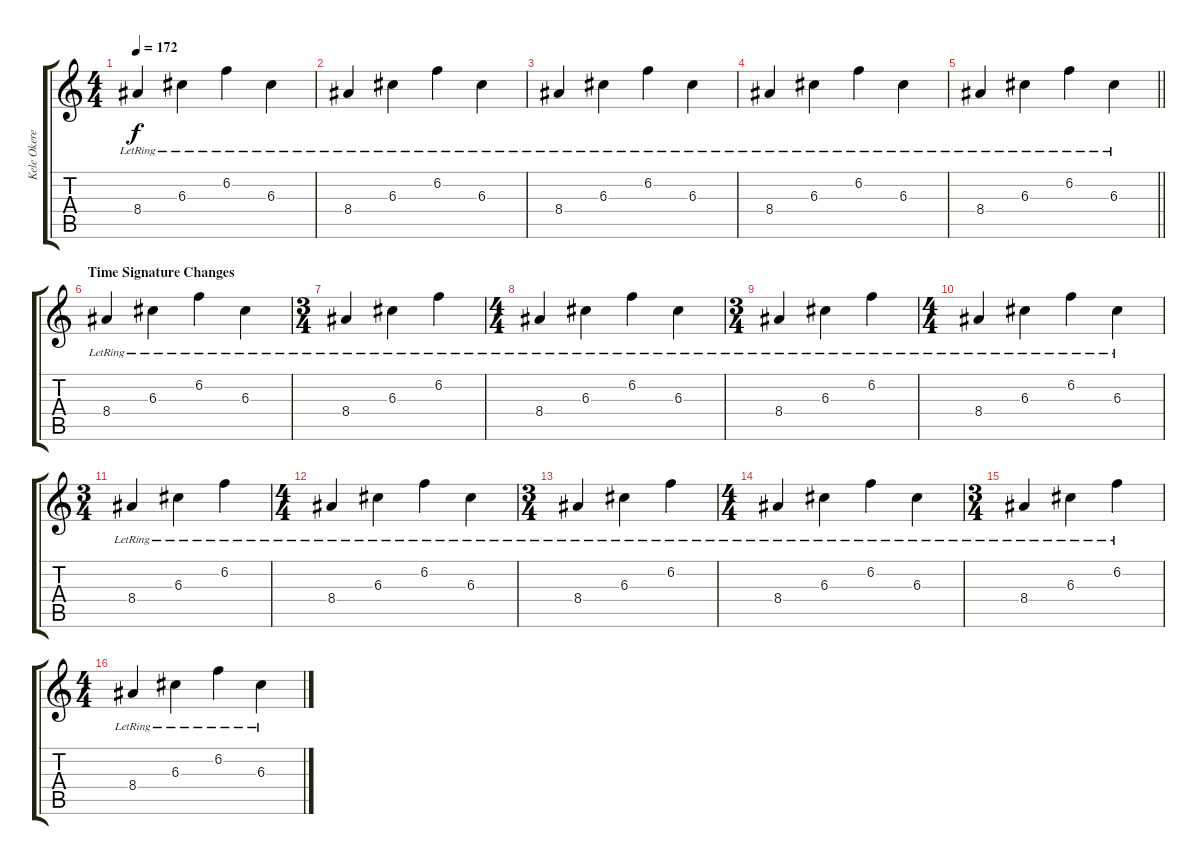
\track ("Kele Okereke" "Kele Okere") {instrument acousticguitarsteel}
\staff {score tabs}
\tuning (E4 B3 G3 D3 A2 E2) {hide}
\ts (4 4)
\tempo 172
\clef g2
\ks c
8.4{lr}.4{dy f} 6.3{lr}.4 6.2{lr}.4 6.3{lr}.4 |
8.4{lr}.4 6.3{lr}.4 6.2{lr}.4 6.3{lr}.4 |
8.4{lr}.4 6.3{lr}.4 6.2{lr}.4 6.3{lr}.4 |
8.4{lr}.4 6.3{lr}.4 6.2{lr}.4 6.3{lr}.4 |
\barLineRight lightlight
8.4{lr}.4 6.3{lr}.4 6.2{lr}.4 6.3{lr}.4 |
\section ("" "Time Signature Changes")
8.4{lr}.4 6.3{lr}.4 6.2{lr}.4 6.3{lr}.4 |
\ts (3 4)
8.4{lr}.4 6.3{lr}.4 6.2{lr}.4 |
\ts (4 4)
8.4{lr}.4 6.3{lr}.4 6.2{lr}.4 6.3{lr}.4 |
\ts (3 4)
8.4{lr}.4 6.3{lr}.4 6.2{lr}.4 |
\ts (4 4)
8.4{lr}.4 6.3{lr}.4 6.2{lr}.4 6.3{lr}.4 |
\ts (3 4)
8.4{lr}.4 6.3{lr}.4 6.2{lr}.4 |
\ts (4 4)
8.4{lr}.4 6.3{lr}.4 6.2{lr}.4 6.3{lr}.4 |
\ts (3 4)
8.4{lr}.4 6.3{lr}.4 6.2{lr}.4 |
\ts (4 4)
8.4{lr}.4 6.3{lr}.4 6.2{lr}.4 6.3{lr}.4 |
\ts (3 4)
8.4{lr}.4 6.3{lr}.4 6.2{lr}.4 |
\ts (4 4)
8.4{lr}.4 6.3{lr}.4 6.2{lr}.4 6.3{lr}.4
